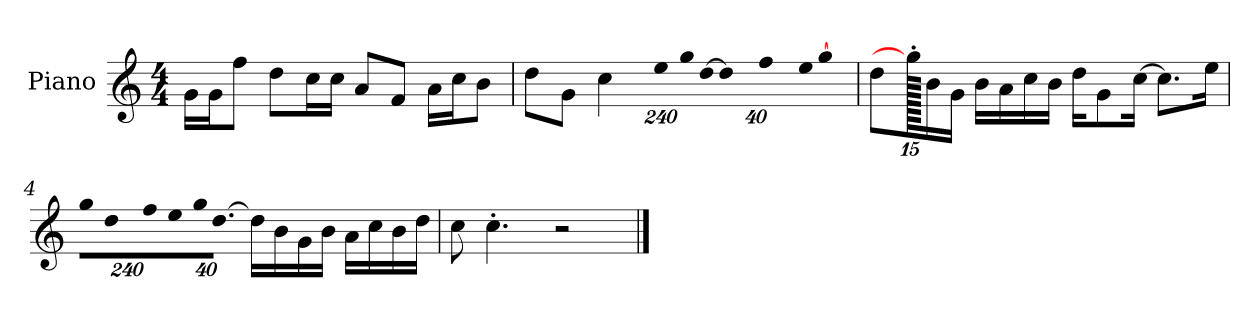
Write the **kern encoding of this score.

**kern
*part1
*staff1
*I"Piano
*I'P-no
*clefG2
*k[]
*M4/4
*MM90
=1
16g\LL
16g\J
8ff\J
8dd\L
16cc\L
16cc\JJ
8a/L
8f/J
16a\LL
16cc\J
8b\J
=2
8dd\L
8g\J
4cc\
*Xbrackettup
!LO:N:vis=16
1920%137ee\LL
!LO:N:vis=32
640%23gg\L
!LO:N:vis=32
[640%23dd\JJ
!LO:N:vis=8
960%137dd\]
!LO:N:vis=16
1920%137ff\L
!LO:N:vis=32
640%23ee\K
[384%41gg\J
=3
8dd\L
1920gg'\]
16b\L
16g\JJ
16b\LL
16a\
16cc\
16b\JJ
16dd\KL
8g\
[16cc\Jk
8.cc\L]
16ee\Jk
!!LO:LB:g=z
=4
!LO:N:vis=16
1920%137gg\KL
!LO:N:vis=8
960%137dd\
!LO:N:vis=16
1920%137ff\L
!LO:N:vis=16
1920%137ee\
!LO:N:vis=32
640%23gg\K
!LO:N:vis=16.
[960%103dd\JJ
16dd\LL]
16b\
16g\
16b\JJ
16a\LL
16cc\
16b\
16dd\JJ
=5
8cc\
4.cc'\
2r
==
*-
